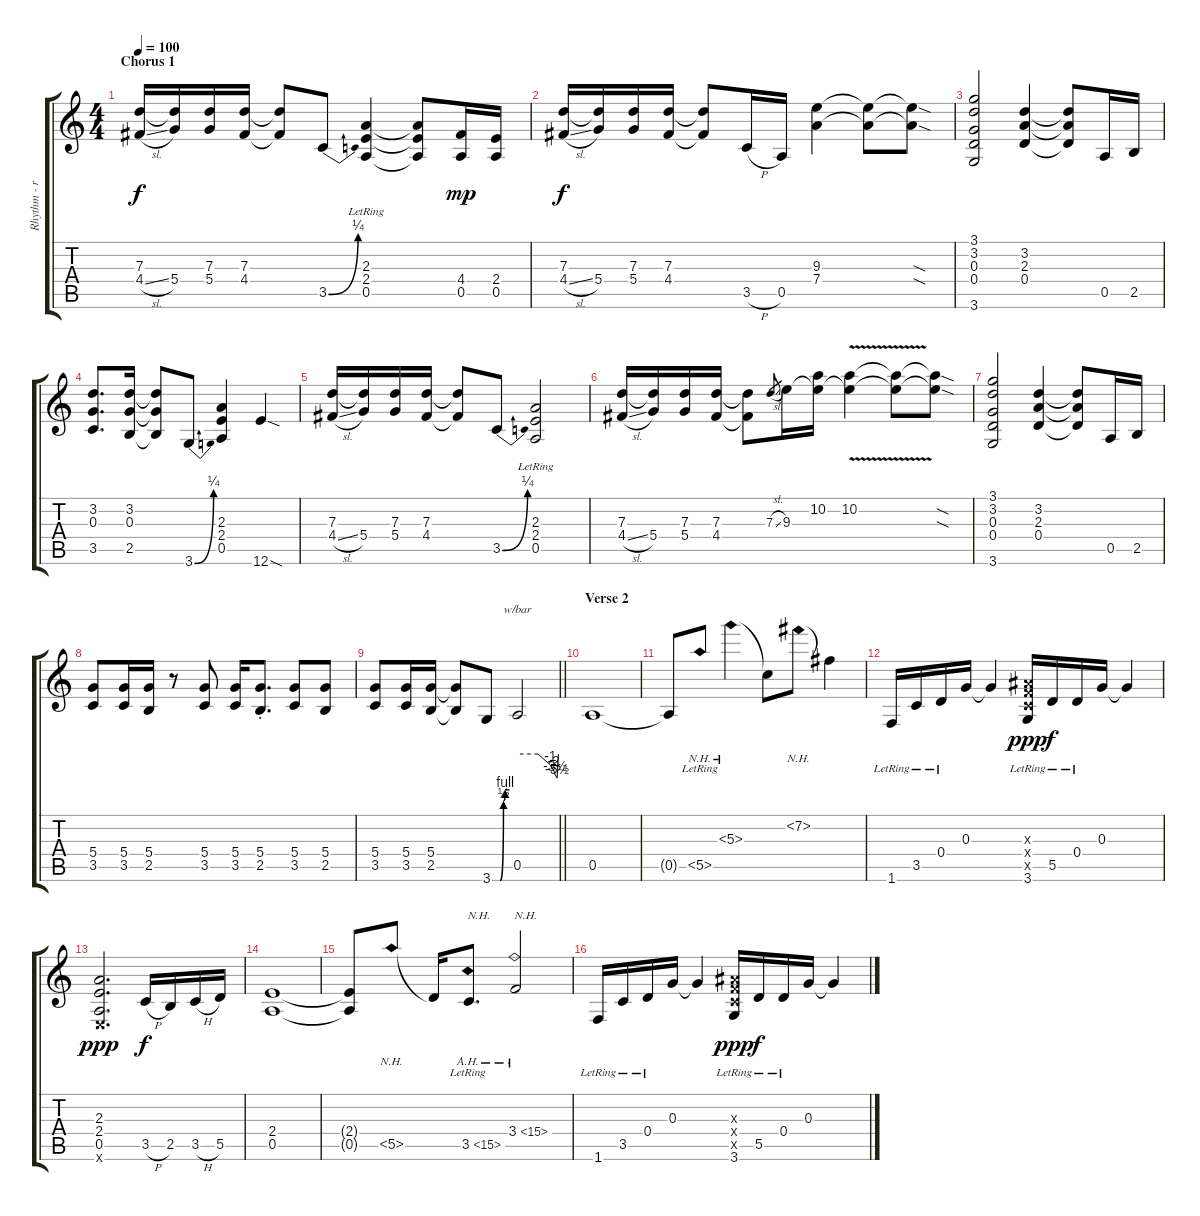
\track ("Rhythm - right" "Rhythm - r") {instrument distortionguitar}
\staff {score tabs}
\tuning (E4 B3 G3 D3 A2 E2) {hide}
\ts (4 4)
\section ("" "Chorus 1")
\tempo 100
\clef g2
\ks c
(7.3 4.4{sl}).16{dy f} (7.3{t} 5.4).16 (7.3 5.4).16 (7.3 4.4).16 (7.3{t} 4.4{t}).8 3.5{be (bend 0 0 60 1)}.8 (2.3{lr} 2.4{lr} 0.5).4 (2.3{t} 2.4{t} 0.5{t}).8 (4.4 0.5).16{dy mp} (2.4 0.5).16 |
(7.3 4.4{sl}).16{dy f} (7.3{t} 5.4).16 (7.3 5.4).16 (7.3 4.4).16 (7.3{t} 4.4{t}).8 3.5{h}.16 0.5.16 (9.3 7.4).4 (9.3{t} 7.4{t}).8 (9.3{sod t} 7.4{sod t}).8 |
(3.1 3.2 0.3 0.4 3.6).2 (3.2 2.3 0.4).4 (3.2{t} 2.3{t} 0.4{t}).8 0.5.16 2.5.16 |
(3.2 0.3 3.5).8{d} (3.2 0.3 2.5).16 (3.2{t} 0.3{t} 2.5{t}).8 3.6{be (bend 0 0 60 1)}.8 (2.3 2.4 0.5).4 12.6{sod}.4 |
(7.3 4.4{sl}).16 (7.3{t} 5.4).16 (7.3 5.4).16 (7.3 4.4).16 (7.3{t} 4.4{t}).8 3.5{be (bend 0 0 60 1)}.8 (2.3{lr} 2.4{lr} 0.5).2 |
(7.3 4.4{sl}).16 (7.3{t} 5.4).16 (7.3 5.4).16 (7.3 4.4).16 (7.3{t} 4.4{t}).8 7.3{sl}.8{gr} 9.3.16 (10.2 9.3{t}).16 (10.2{v} 9.3{v t}).4 (10.2{t} 9.3{t}).8 (10.2{sod t} 9.3{sod t}).8 |
(3.1 3.2 0.3 0.4 3.6).2 (3.2 2.3 0.4).4 (3.2{t} 2.3{t} 0.4{t}).8 0.5.16 2.5.16 |
(5.4 3.5).8 (5.4 3.5).16 (5.4 2.5).16 r.8 (5.4 3.5).8 (5.4 3.5).16 (5.4{st} 2.5{st}).8{d} (5.4 3.5).8 (5.4 2.5).8 |
\barLineRight lightlight
(5.4 3.5).8 (5.4 3.5).16 (5.4 2.5).16 (5.4{t} 2.5{t}).8 3.6{be (custom 0 0 27 0 39 2 45 4 60 4)}.8 0.5.2{tbe (custom default 0 0 30 0 48 -4 53 -8 55 -14 58 -22 60 0)} |
\section ("" "Verse 2")
0.5.1 |
0.5{t}.8 5.5{nh lr}.8 5.3{nh lr}.4 5.3{t}.8 7.2{nh}.8 7.2{t}.4 |
1.6{lr}.16 3.5{lr}.16 0.4{lr}.16 0.3.16 0.3{t}.4 (3.3{x} 3.4{x} 3.5{x} 3.6{lr}).16{dy ppp} 5.5{lr}.16{dy f} 0.4{lr}.16 0.3.16 0.3{t}.4 |
(2.3 2.4 0.5 0.6{x}).2{d dy ppp} 3.5{h}.16{dy f} 2.5.16 3.5{h}.16 5.5.16 |
(2.4 0.5).1 |
(2.4{t} 0.5{t}).8 5.5{nh}.8 5.5{t}.16 3.5{ah 12 lr}.8{d txt "N.H."} 3.4{ah 12}.2{txt "N.H."} |
1.6{lr}.16 3.5{lr}.16 0.4{lr}.16 0.3.16 0.3{t}.4 (3.3{x} 3.4{x} 3.5{x} 3.6{lr}).16{dy ppp} 5.5{lr}.16{dy f} 0.4{lr}.16 0.3.16 0.3{t}.4
